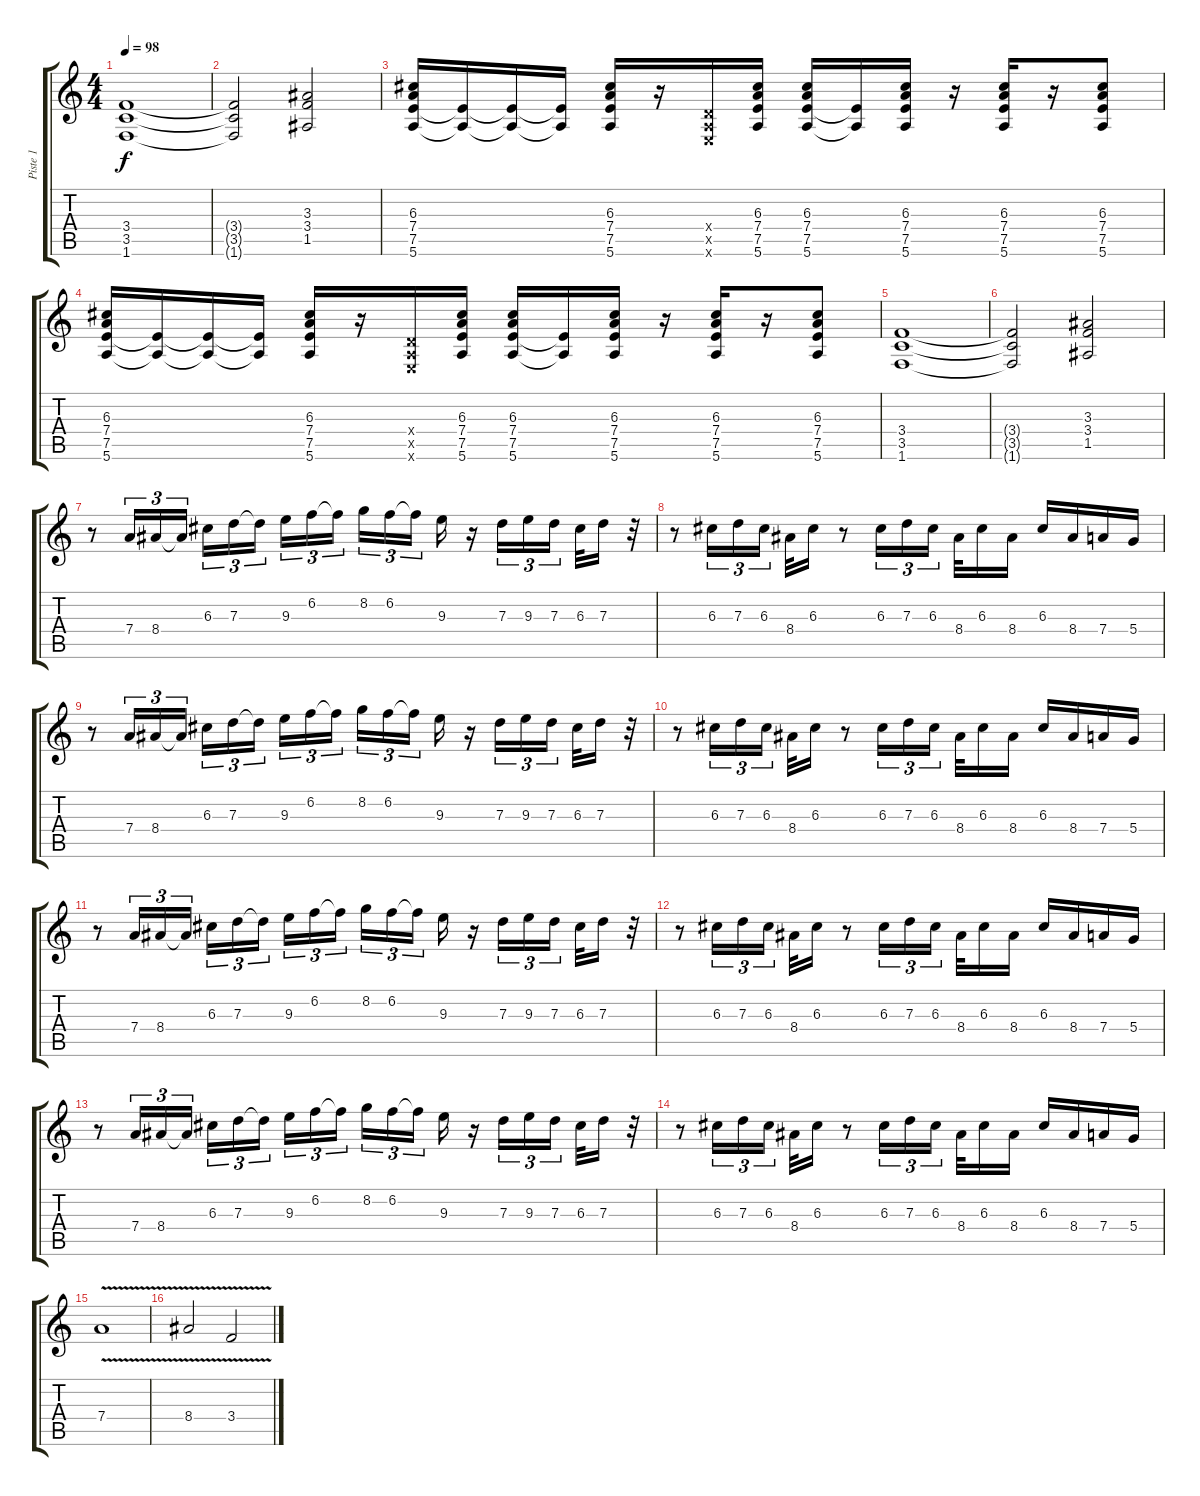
\track ("Piste 1" "Piste 1") {instrument distortionguitar}
\staff {score tabs}
\tuning (E4 B3 G3 D3 A2 E2) {hide}
\ts (4 4)
\tempo 98
\clef g2
\ks c
(3.4 3.5 1.6).1{dy f} |
(3.4{t} 3.5{t} 1.6{t}).2 (3.3 3.4 1.5).2 |
(6.3 7.4 7.5 5.6).16 (7.5{t} 5.6{t}).16 (7.5{t} 5.6{t}).16 (7.5{t} 5.6{t}).16 (6.3 7.4 7.5 5.6).16 r.16 (0.4{x} 0.5{x} 0.6{x}).16 (6.3 7.4 7.5 5.6).16 (6.3 7.4 7.5 5.6).16 (7.5{t} 5.6{t}).16 (6.3 7.4 7.5 5.6).16 r.16 (6.3 7.4 7.5 5.6).16 r.16 (6.3 7.4 7.5 5.6).8 |
(6.3 7.4 7.5 5.6).16 (7.5{t} 5.6{t}).16 (7.5{t} 5.6{t}).16 (7.5{t} 5.6{t}).16 (6.3 7.4 7.5 5.6).16 r.16 (0.4{x} 0.5{x} 0.6{x}).16 (6.3 7.4 7.5 5.6).16 (6.3 7.4 7.5 5.6).16 (7.5{t} 5.6{t}).16 (6.3 7.4 7.5 5.6).16 r.16 (6.3 7.4 7.5 5.6).16 r.16 (6.3 7.4 7.5 5.6).8 |
(3.4 3.5 1.6).1 |
(3.4{t} 3.5{t} 1.6{t}).2 (3.3 3.4 1.5).2 |
r.8 7.4.16{tu (3 2)} 8.4.16{tu (3 2)} 8.4{t}.16{tu (3 2)} 6.3.16{tu (3 2)} 7.3.16{tu (3 2)} 7.3{t}.16{tu (3 2)} 9.3.16{tu (3 2)} 6.2.16{tu (3 2)} 6.2{t}.16{tu (3 2)} 8.2.16{tu (3 2)} 6.2.16{tu (3 2)} 6.2{t}.16{tu (3 2)} 9.3.16 r.16 7.3.16{tu (3 2)} 9.3.16{tu (3 2)} 7.3.16{tu (3 2)} 6.3.32 7.3.16 r.32 |
r.8 6.3.16{tu (3 2)} 7.3.16{tu (3 2)} 6.3.16{tu (3 2)} 8.4.32 6.3.16 r.8 6.3.16{tu (3 2)} 7.3.16{tu (3 2)} 6.3.16{tu (3 2)} 8.4.32 6.3.16 8.4.16 6.3.16 8.4.16 7.4.16 5.4.16 |
r.8 7.4.16{tu (3 2)} 8.4.16{tu (3 2)} 8.4{t}.16{tu (3 2)} 6.3.16{tu (3 2)} 7.3.16{tu (3 2)} 7.3{t}.16{tu (3 2)} 9.3.16{tu (3 2)} 6.2.16{tu (3 2)} 6.2{t}.16{tu (3 2)} 8.2.16{tu (3 2)} 6.2.16{tu (3 2)} 6.2{t}.16{tu (3 2)} 9.3.16 r.16 7.3.16{tu (3 2)} 9.3.16{tu (3 2)} 7.3.16{tu (3 2)} 6.3.32 7.3.16 r.32 |
r.8 6.3.16{tu (3 2)} 7.3.16{tu (3 2)} 6.3.16{tu (3 2)} 8.4.32 6.3.16 r.8 6.3.16{tu (3 2)} 7.3.16{tu (3 2)} 6.3.16{tu (3 2)} 8.4.32 6.3.16 8.4.16 6.3.16 8.4.16 7.4.16 5.4.16 |
r.8 7.4.16{tu (3 2)} 8.4.16{tu (3 2)} 8.4{t}.16{tu (3 2)} 6.3.16{tu (3 2)} 7.3.16{tu (3 2)} 7.3{t}.16{tu (3 2)} 9.3.16{tu (3 2)} 6.2.16{tu (3 2)} 6.2{t}.16{tu (3 2)} 8.2.16{tu (3 2)} 6.2.16{tu (3 2)} 6.2{t}.16{tu (3 2)} 9.3.16 r.16 7.3.16{tu (3 2)} 9.3.16{tu (3 2)} 7.3.16{tu (3 2)} 6.3.32 7.3.16 r.32 |
r.8 6.3.16{tu (3 2)} 7.3.16{tu (3 2)} 6.3.16{tu (3 2)} 8.4.32 6.3.16 r.8 6.3.16{tu (3 2)} 7.3.16{tu (3 2)} 6.3.16{tu (3 2)} 8.4.32 6.3.16 8.4.16 6.3.16 8.4.16 7.4.16 5.4.16 |
r.8 7.4.16{tu (3 2)} 8.4.16{tu (3 2)} 8.4{t}.16{tu (3 2)} 6.3.16{tu (3 2)} 7.3.16{tu (3 2)} 7.3{t}.16{tu (3 2)} 9.3.16{tu (3 2)} 6.2.16{tu (3 2)} 6.2{t}.16{tu (3 2)} 8.2.16{tu (3 2)} 6.2.16{tu (3 2)} 6.2{t}.16{tu (3 2)} 9.3.16 r.16 7.3.16{tu (3 2)} 9.3.16{tu (3 2)} 7.3.16{tu (3 2)} 6.3.32 7.3.16 r.32 |
r.8 6.3.16{tu (3 2)} 7.3.16{tu (3 2)} 6.3.16{tu (3 2)} 8.4.32 6.3.16 r.8 6.3.16{tu (3 2)} 7.3.16{tu (3 2)} 6.3.16{tu (3 2)} 8.4.32 6.3.16 8.4.16 6.3.16 8.4.16 7.4.16 5.4.16 |
7.4{v}.1 |
8.4{v}.2 3.4{v}.2
